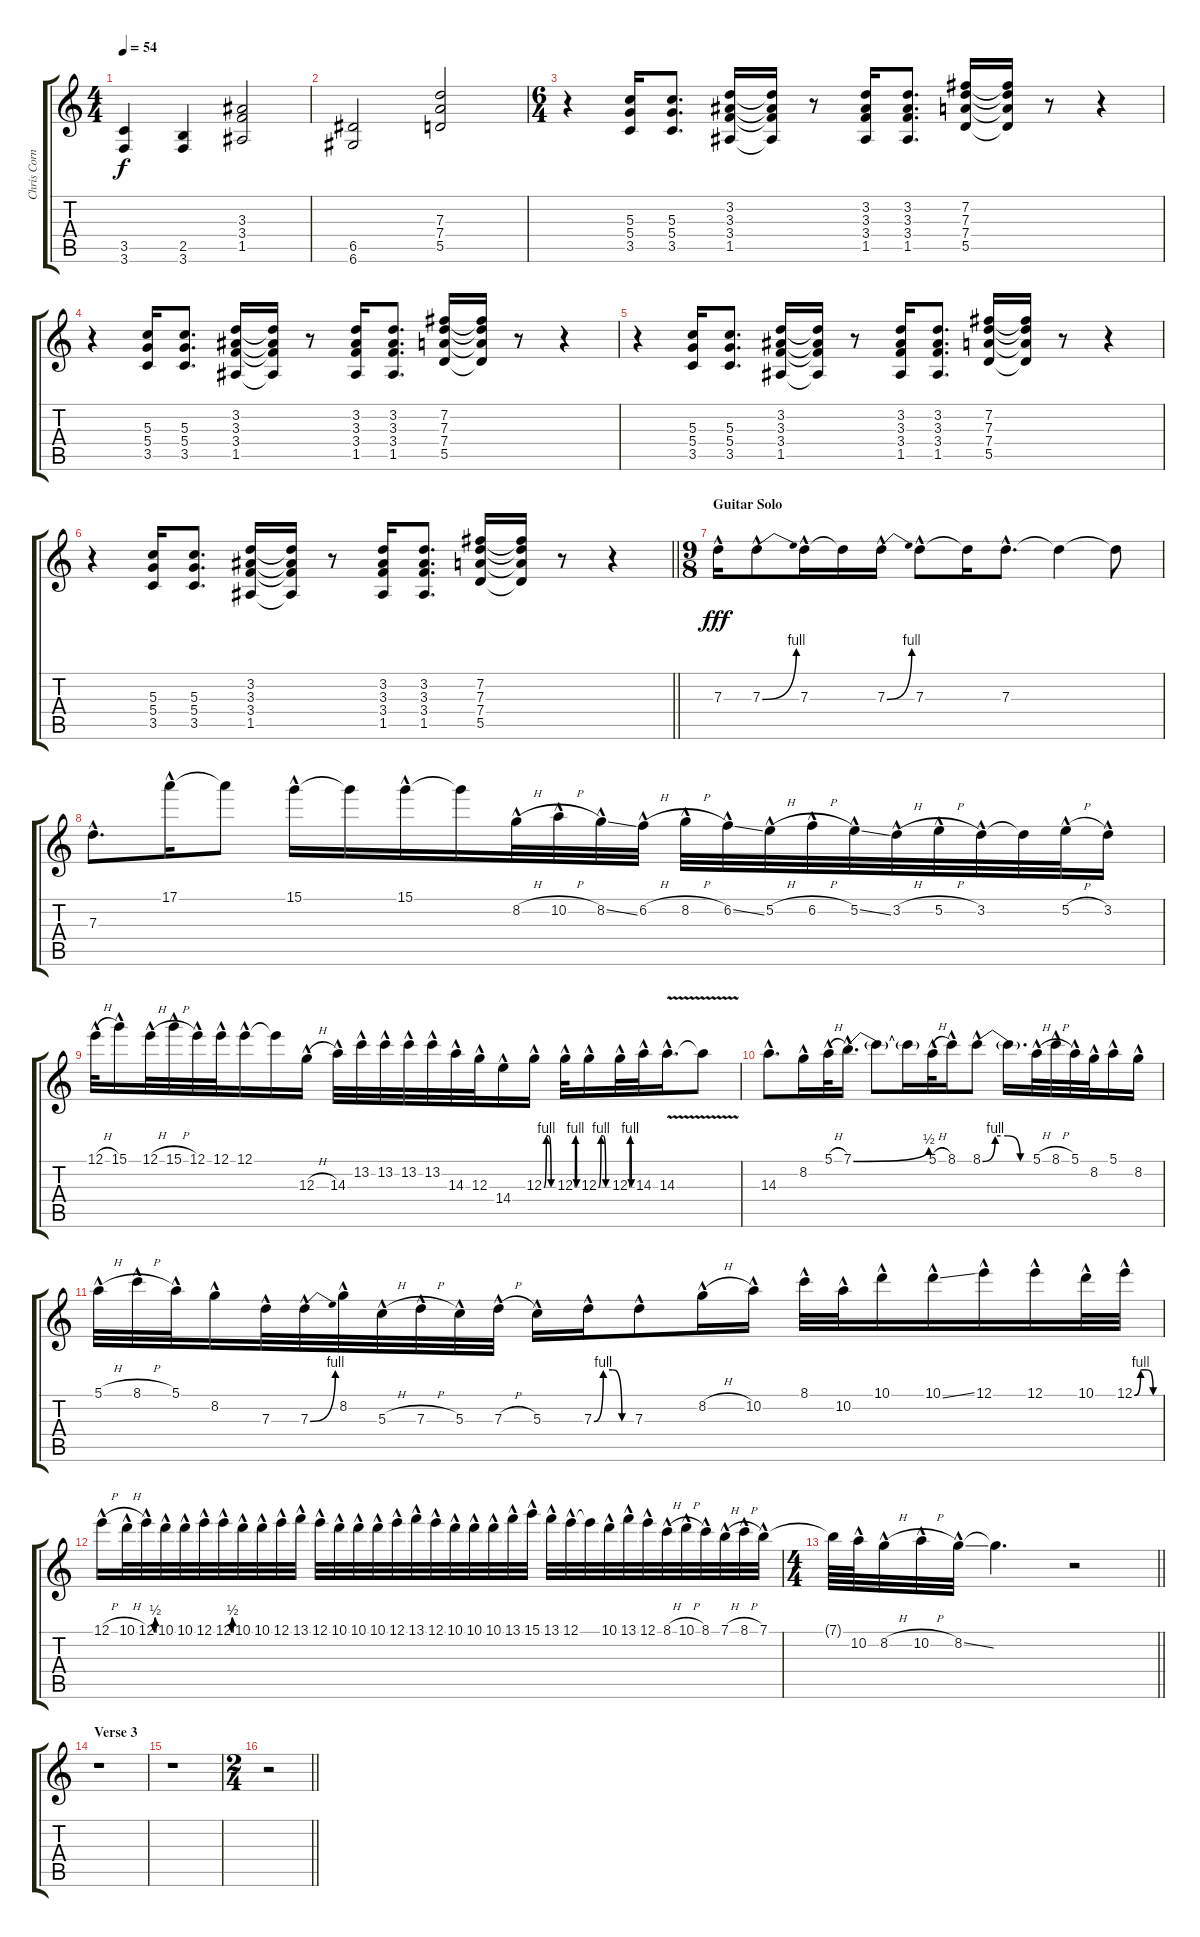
\track ("Chris Cornell Heavy (solo is Thayil)" "Chris Corn") {instrument overdrivenguitar}
\staff {score tabs}
\tuning (E4 B3 G3 D3 A2 D2) {hide}
\ts (4 4)
\tempo 54
\clef g2
\ks c
(3.5 3.6).4{dy f} (2.5 3.6).4 (3.3 3.4 1.5).2 |
(6.5 6.6).2 (7.3 7.4 5.5).2 |
\ts (6 4)
r.4 (5.3 5.4 3.5).16 (5.3 5.4 3.5).8{d} (3.2 3.3 3.4 1.5).16 (3.2{t} 3.3{t} 3.4{t} 1.5{t}).16 r.8 (3.2 3.3 3.4 1.5).16 (3.2 3.3 3.4 1.5).8{d} (7.2 7.3 7.4 5.5).16 (7.2{t} 7.3{t} 7.4{t} 5.5{t}).16 r.8 r.4 |
r.4 (5.3 5.4 3.5).16 (5.3 5.4 3.5).8{d} (3.2 3.3 3.4 1.5).16 (3.2{t} 3.3{t} 3.4{t} 1.5{t}).16 r.8 (3.2 3.3 3.4 1.5).16 (3.2 3.3 3.4 1.5).8{d} (7.2 7.3 7.4 5.5).16 (7.2{t} 7.3{t} 7.4{t} 5.5{t}).16 r.8 r.4 |
r.4 (5.3 5.4 3.5).16 (5.3 5.4 3.5).8{d} (3.2 3.3 3.4 1.5).16 (3.2{t} 3.3{t} 3.4{t} 1.5{t}).16 r.8 (3.2 3.3 3.4 1.5).16 (3.2 3.3 3.4 1.5).8{d} (7.2 7.3 7.4 5.5).16 (7.2{t} 7.3{t} 7.4{t} 5.5{t}).16 r.8 r.4 |
\barLineRight lightlight
r.4 (5.3 5.4 3.5).16 (5.3 5.4 3.5).8{d} (3.2 3.3 3.4 1.5).16 (3.2{t} 3.3{t} 3.4{t} 1.5{t}).16 r.8 (3.2 3.3 3.4 1.5).16 (3.2 3.3 3.4 1.5).8{d} (7.2 7.3 7.4 5.5).16 (7.2{t} 7.3{t} 7.4{t} 5.5{t}).16 r.8 r.4 |
\ts (9 8)
\section ("" "Guitar Solo")
7.3{hac}.16{dy fff} 7.3{be (bend 0 0 60 4) hac}.8 7.3{hac}.16 7.3{t}.16 7.3{be (bend 0 0 60 4) hac}.16 7.3{hac}.8 7.3{t}.16 7.3{hac}.8{d} 7.3{t}.4 7.3{t}.8 |
7.3{hac}.8{d} 17.1{hac}.16 17.1{t}.8 15.1{hac}.16 15.1{t}.16 15.1{hac}.16 15.1{t}.16 8.2{h hac}.32 10.2{h hac}.32 8.2{ss hac}.32 6.2{h hac}.32 8.2{h hac}.32 6.2{ss hac}.32 5.2{h hac}.32 6.2{h hac}.32 5.2{ss hac}.32 3.2{h hac}.32 5.2{h hac}.32 3.2{hac}.32 3.2{t}.32 5.2{h hac}.32 3.2{hac}.16 |
12.1{h hac}.32 15.1{hac}.16 12.1{h hac}.32 15.1{h hac}.32 12.1{hac}.32 12.1{hac}.32 12.1{hac}.16 12.1{t}.16 12.3{h hac}.16 14.3{hac}.32 13.2{hac}.32 13.2{hac}.32 13.2{hac}.32 13.2{hac}.32 14.3{hac}.32 12.3{hac}.32 14.4{hac}.16 12.3{be (custom 0 0 15 4 30 4 45 0 60 0) hac}.16 12.3{be (custom 0 0 15 4 30 4 45 0 60 0) hac}.32 12.3{be (custom 0 0 15 4 30 4 45 0 60 0) hac}.16 12.3{be (custom 0 0 15 4 30 4 45 0 60 0) hac}.32 14.3{hac}.32 14.3{v hac}.16{d} 14.3{t}.8 |
14.3{hac}.8{d} 8.2{hac}.16 5.1{h hac}.32 7.1{be (bend 0 0 60 2) hac}.16{d} 7.1{t}.8 7.1{t}.16 5.1{h hac}.32 8.1{hac}.16 8.1{be (custom 0 0 15 4 30 4 45 0 60 0) hac}.8 8.1{t}.16{d} 5.1{h hac}.32 8.1{h hac}.32 5.1{hac}.32 8.2{hac}.32 5.1{hac}.16 8.2{hac}.16 |
5.1{h hac}.32 8.1{h hac}.32 5.1{hac}.32 8.2{hac}.16 7.3{hac}.32 7.3{be (bend 0 0 60 4) hac}.32 8.2{hac}.32 5.3{h hac}.32 7.3{h hac}.32 5.3{hac}.32 7.3{h hac}.32 5.3{hac}.16 7.3{be (custom 0 0 15 4 30 4 45 0 60 0) hac}.16 7.3{hac}.8 8.2{h hac}.16 10.2{hac}.16 8.1{hac}.32 10.2{hac}.32 10.1{hac}.16 10.1{ss hac}.16 12.1{hac}.16 12.1{hac}.16 10.1{hac}.32 12.1{be (custom 0 0 15 4 30 4 45 0 60 0) hac}.32 |
12.1{h hac}.16 10.1{h hac}.32 12.1{be (custom 0 0 15 2 30 2 45 0 60 0) hac}.32 10.1{hac}.32 10.1{hac}.32 12.1{hac}.32 12.1{be (custom 0 0 15 2 30 2 45 0 60 0) hac}.32 10.1{hac}.32 10.1{hac}.32 12.1{hac}.32 13.1{hac}.32 12.1{hac}.32 10.1{hac}.32 10.1{hac}.32 10.1{hac}.32 12.1{hac}.32 13.1{hac}.32 12.1{hac}.32 10.1{hac}.32 10.1{hac}.32 10.1{hac}.32 13.1{hac}.32 15.1{hac}.32 13.1{hac}.32 12.1{hac}.32 12.1{t}.32 10.1{hac}.32 13.1{hac}.32 12.1{hac}.32 8.1{h hac}.32 10.1{h hac}.32 8.1{hac}.32 7.1{h hac}.32 8.1{h hac}.32 7.1{hac}.32 |
\ts (4 4)
\barLineRight lightlight
7.1{t}.64 10.2{hac}.64 8.2{h hac}.32 10.2{h hac}.32 8.2{ss hac}.32 8.2{t}.4{d} r.2 |
\section ("" "Verse 3")
r.1 |
r.1 |
\ts (2 4)
\barLineRight lightlight
r.2
